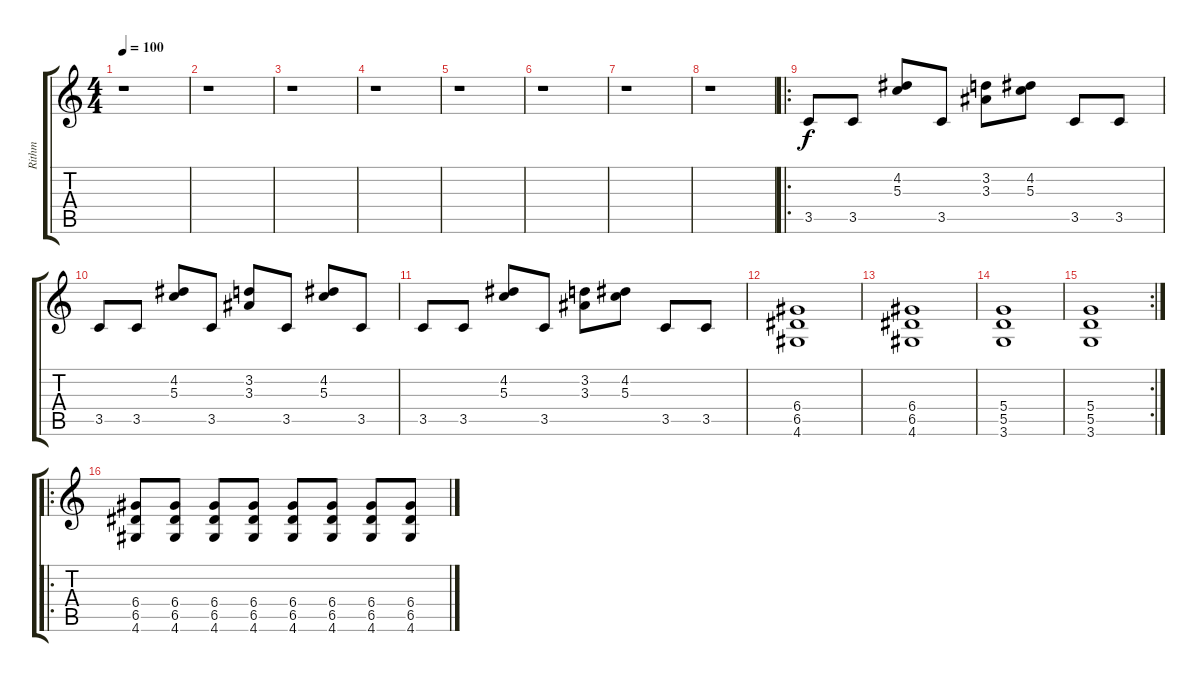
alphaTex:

\track ("Rithm" "Rithm") {instrument distortionguitar}
\staff {score tabs}
\tuning (E4 B3 G3 D3 A2 E2) {hide}
\ts (4 4)
\tempo 100
\clef g2
\ks c
r.1{dy f instrument distortionguitar} |
r.1 |
r.1 |
r.1 |
r.1 |
r.1 |
r.1 |
r.1 |
\ro
3.5.8 3.5.8 (4.2 5.3).8 3.5.8 (3.2 3.3).8 (4.2 5.3).8 3.5.8 3.5.8 |
3.5.8 3.5.8 (4.2 5.3).8 3.5.8 (3.2 3.3).8 3.5.8 (4.2 5.3).8 3.5.8 |
3.5.8 3.5.8 (4.2 5.3).8 3.5.8 (3.2 3.3).8 (4.2 5.3).8 3.5.8 3.5.8 |
(6.4 6.5 4.6).1 |
(6.4 6.5 4.6).1 |
(5.4 5.5 3.6).1 |
\rc 2
(5.4 5.5 3.6).1 |
\ro
(6.4 6.5 4.6).8 (6.4 6.5 4.6).8 (6.4 6.5 4.6).8 (6.4 6.5 4.6).8 (6.4 6.5 4.6).8 (6.4 6.5 4.6).8 (6.4 6.5 4.6).8 (6.4 6.5 4.6).8
